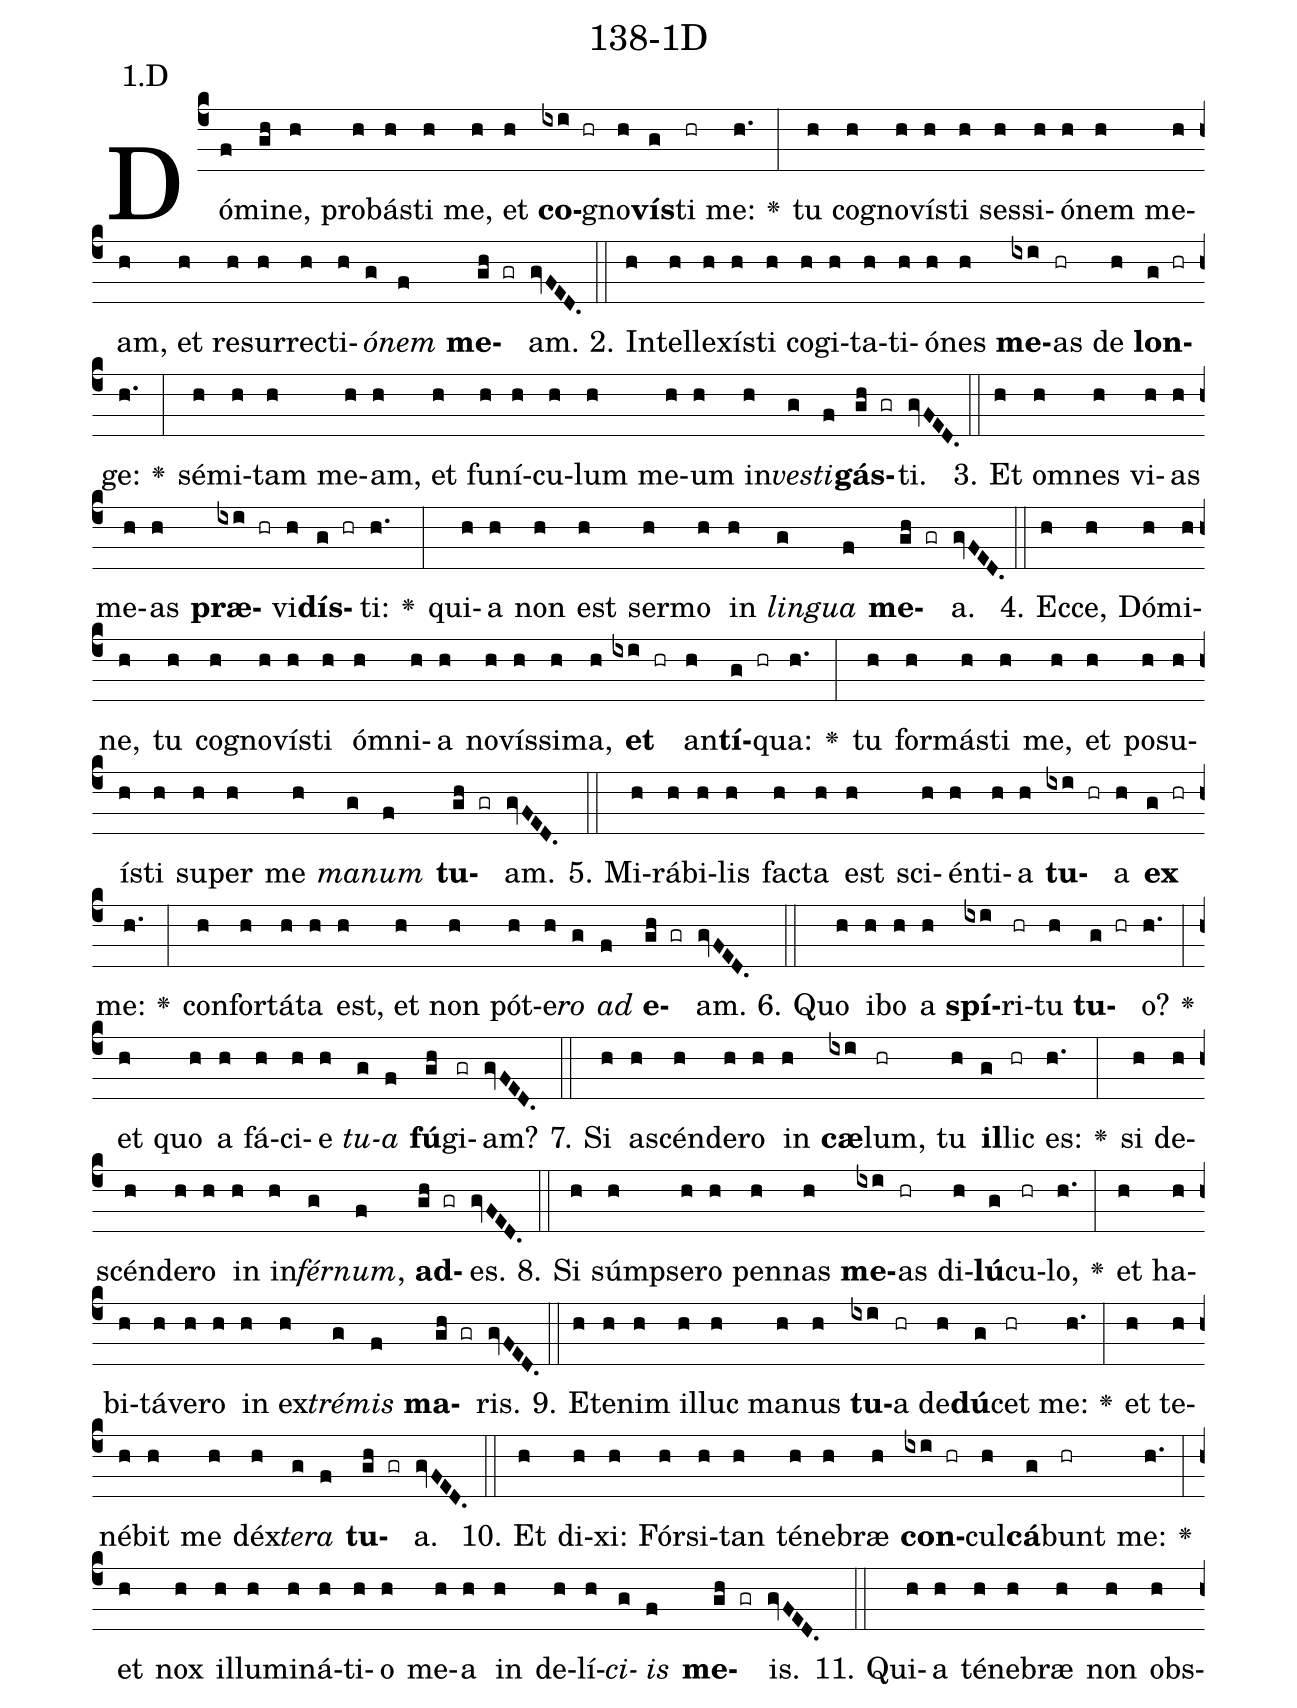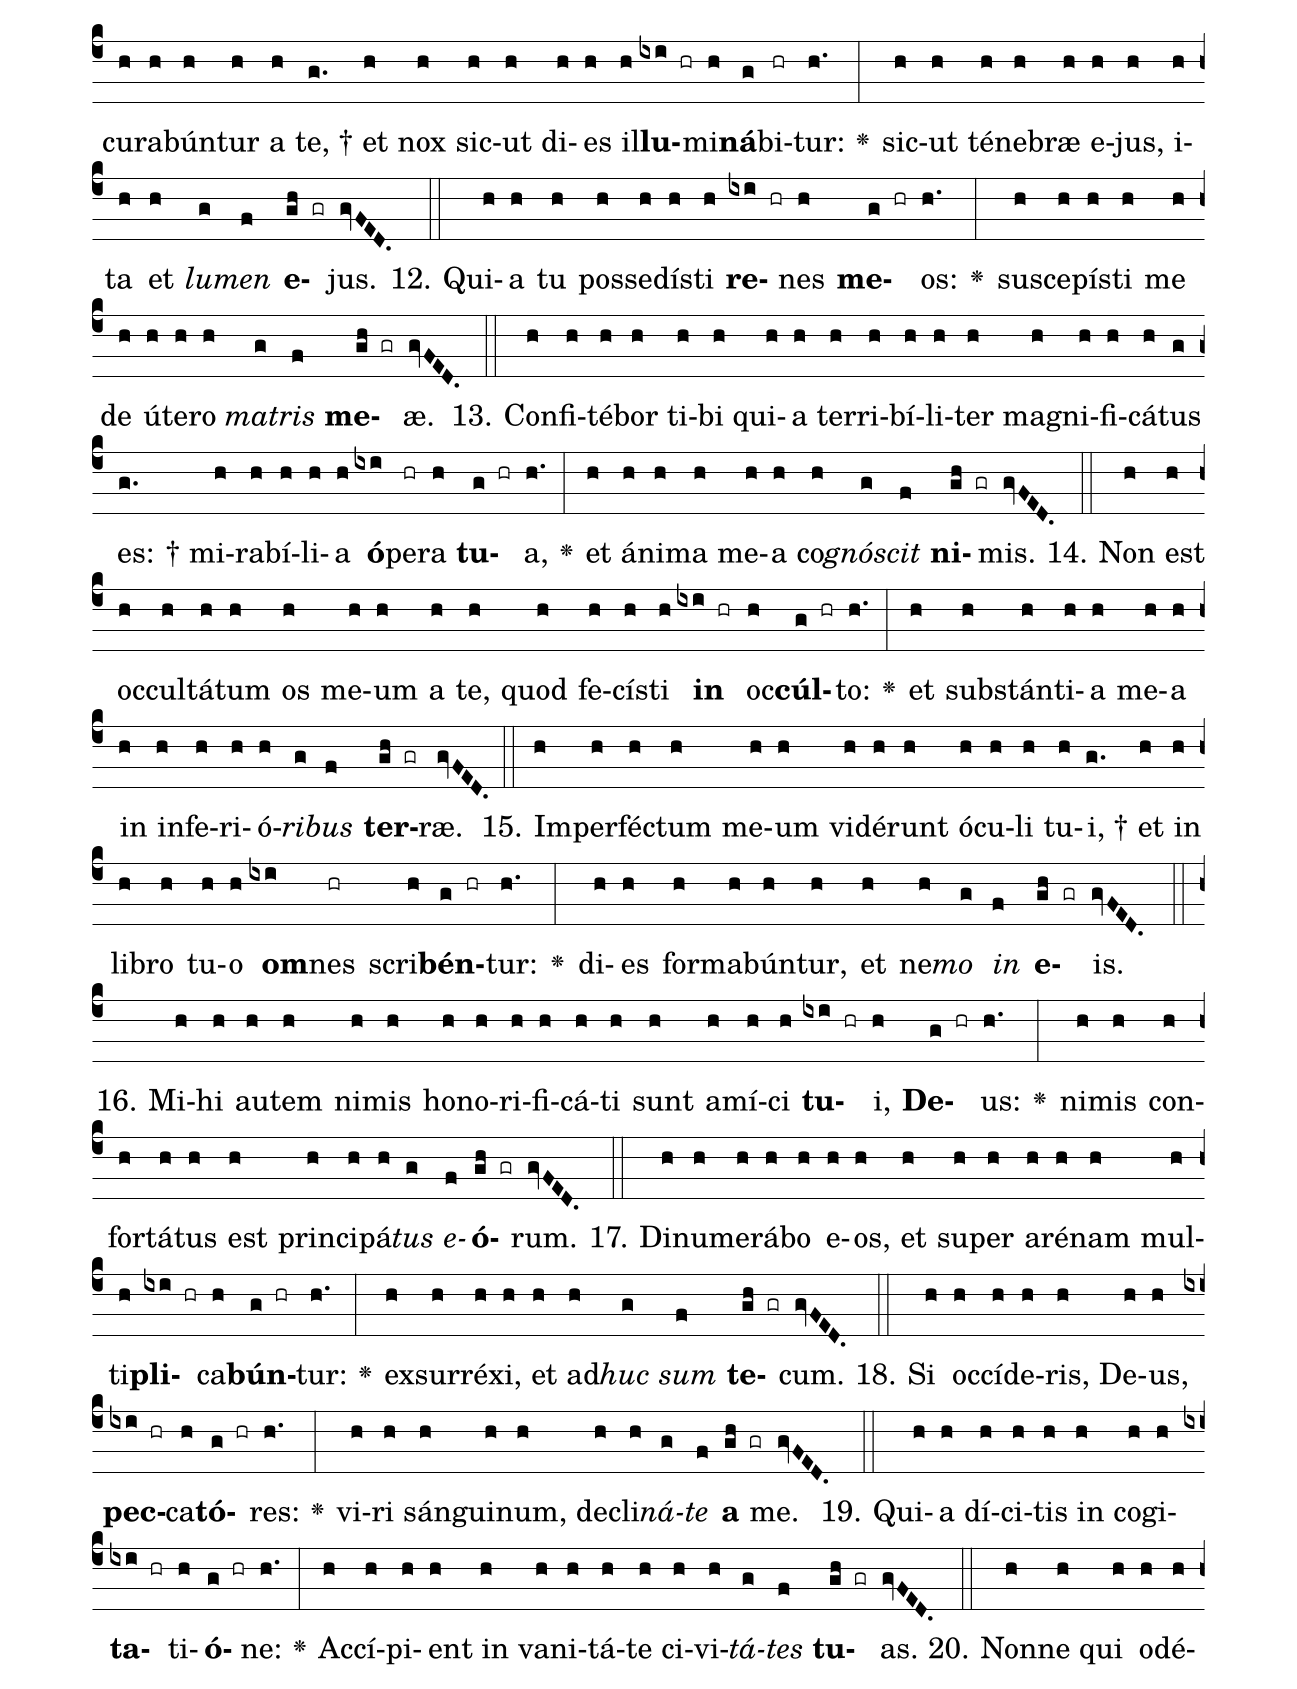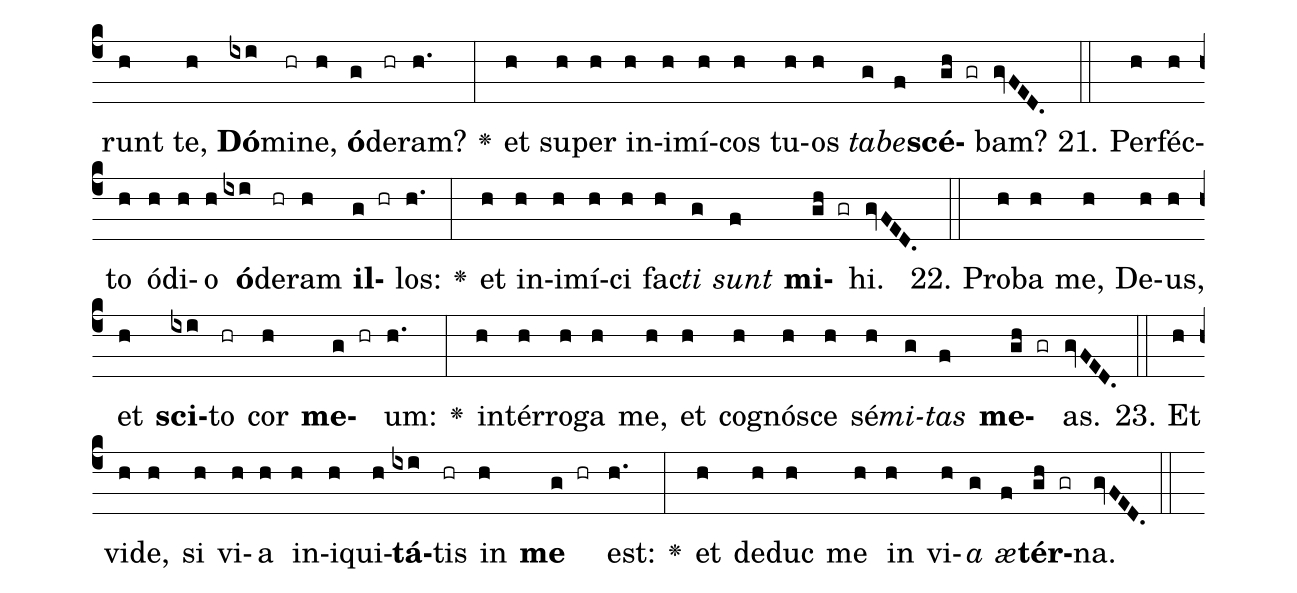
name: 138-1D;
annotation: 1.D;
%%
(c4)Dó(f)mi(gh)ne,(h) pro(h)bás(h)ti(h) me,(h) et(h) <b>co</b>(ixi hr)gno(h)<b>vís</b>(g)ti(hr) me:(h.) <v>\greheightstar</v>(:) tu(h) co(h)gno(h)vís(h)ti(h) ses(h)si(h)ó(h)nem(h) me(h)am,(h) et(h) re(h)sur(h)rec(h)ti(h)<i>ó</i>(g)<i>nem</i>(f) <b>me</b>(gh gr)am.(gvFED.) (::)
2. In(h)tel(h)le(h)xís(h)ti(h) co(h)gi(h)ta(h)ti(h)ó(h)nes(h) <b>me</b>(ixi)as(hr) de(h) <b>lon</b>(g hr)ge:(h.) <v>\greheightstar</v>(:) sé(h)mi(h)tam(h) me(h)am,(h) et(h) fu(h)ní(h)cu(h)lum(h) me(h)um(h) in(h)<i>ves</i>(g)<i>ti</i>(f)<b>gás</b>(gh gr)ti.(gvFED.) (::)
3. Et(h) om(h)nes(h) vi(h)as(h) me(h)as(h) <b>præ</b>(ixi hr)vi(h)<b>dís</b>(g hr)ti:(h.) <v>\greheightstar</v>(:) qui(h)a(h) non(h) est(h) ser(h)mo(h) in(h) <i>lin</i>(g)<i>gua</i>(f) <b>me</b>(gh gr)a.(gvFED.) (::)
4. Ec(h)ce,(h) Dó(h)mi(h)ne,(h) tu(h) co(h)gno(h)vís(h)ti(h) óm(h)ni(h)a(h) no(h)vís(h)si(h)ma,(h) <b>et</b>(ixi hr) an(h)<b>tí</b>(g hr)qua:(h.) <v>\greheightstar</v>(:) tu(h) for(h)más(h)ti(h) me,(h) et(h) po(h)su(h)ís(h)ti(h) su(h)per(h) me(h) <i>ma</i>(g)<i>num</i>(f) <b>tu</b>(gh gr)am.(gvFED.) (::)
5. Mi(h)rá(h)bi(h)lis(h) fac(h)ta(h) est(h) sci(h)én(h)ti(h)a(h) <b>tu</b>(ixi hr)a(h) <b>ex</b>(g hr) me:(h.) <v>\greheightstar</v>(:) con(h)for(h)tá(h)ta(h) est,(h) et(h) non(h) pót(h)e(h)<i>ro</i>(g) <i>ad</i>(f) <b>e</b>(gh gr)am.(gvFED.) (::)
6. Quo(h) i(h)bo(h) a(h) <b>spí</b>(ixi)ri(hr)tu(h) <b>tu</b>(g hr)o?(h.) <v>\greheightstar</v>(:) et(h) quo(h) a(h) fá(h)ci(h)e(h) <i>tu</i>(g)<i>a</i>(f) <b>fú</b>(gh)gi(gr)am?(gvFED.) (::)
7. Si(h) a(h)scén(h)de(h)ro(h) in(h) <b>cæ</b>(ixi)lum,(hr) tu(h) <b>il</b>(g)lic(hr) es:(h.) <v>\greheightstar</v>(:) si(h) de(h)scén(h)de(h)ro(h) in(h) in(h)<i>fér</i>(g)<i>num</i>,(f) <b>ad</b>(gh gr)es.(gvFED.) (::)
8. Si(h) súmp(h)se(h)ro(h) pen(h)nas(h) <b>me</b>(ixi)as(hr) di(h)<b>lú</b>(g)cu(hr)lo,(h.) <v>\greheightstar</v>(:) et(h) ha(h)bi(h)tá(h)ve(h)ro(h) in(h) ex(h)<i>tré</i>(g)<i>mis</i>(f) <b>ma</b>(gh gr)ris.(gvFED.) (::)
9. Et(h)e(h)nim(h) il(h)luc(h) ma(h)nus(h) <b>tu</b>(ixi)a(hr) de(h)<b>dú</b>(g)cet(hr) me:(h.) <v>\greheightstar</v>(:) et(h) te(h)né(h)bit(h) me(h) déx(h)<i>te</i>(g)<i>ra</i>(f) <b>tu</b>(gh gr)a.(gvFED.) (::)
10. Et(h) di(h)xi:(h) Fór(h)si(h)tan(h) té(h)ne(h)bræ(h) <b>con</b>(ixi hr)cul(h)<b>cá</b>(g)bunt(hr) me:(h.) <v>\greheightstar</v>(:) et(h) nox(h) il(h)lu(h)mi(h)ná(h)ti(h)o(h) me(h)a(h) in(h) de(h)lí(h)<i>ci</i>(g)<i>is</i>(f) <b>me</b>(gh gr)is.(gvFED.) (::)
11. Qui(h)a(h) té(h)ne(h)bræ(h) non(h) obs(h)cu(h)ra(h)bún(h)tur(h) a(h) te, †(g.) et(h) nox(h) sic(h)ut(h) di(h)es(h) il(h)<b>lu</b>(ixi hr)mi(h)<b>ná</b>(g)bi(hr)tur:(h.) <v>\greheightstar</v>(:) sic(h)ut(h) té(h)ne(h)bræ(h) e(h)jus,(h) i(h)ta(h) et(h) <i>lu</i>(g)<i>men</i>(f) <b>e</b>(gh gr)jus.(gvFED.) (::)
12. Qui(h)a(h) tu(h) pos(h)se(h)dís(h)ti(h) <b>re</b>(ixi hr)nes(h) <b>me</b>(g hr)os:(h.) <v>\greheightstar</v>(:) su(h)sce(h)pís(h)ti(h) me(h) de(h) ú(h)te(h)ro(h) <i>ma</i>(g)<i>tris</i>(f) <b>me</b>(gh gr)æ.(gvFED.) (::)
13. Con(h)fi(h)té(h)bor(h) ti(h)bi(h) qui(h)a(h) ter(h)ri(h)bí(h)li(h)ter(h) ma(h)gni(h)fi(h)cá(h)tus(g) es: †(g.) mi(h)ra(h)bí(h)li(h)a(h) <b>ó</b>(ixi)pe(hr)ra(h) <b>tu</b>(g hr)a,(h.) <v>\greheightstar</v>(:) et(h) á(h)ni(h)ma(h) me(h)a(h) co(h)<i>gnó</i>(g)<i>scit</i>(f) <b>ni</b>(gh gr)mis.(gvFED.) (::)
14. Non(h) est(h) oc(h)cul(h)tá(h)tum(h) os(h) me(h)um(h) a(h) te,(h) quod(h) fe(h)cís(h)ti(h) <b>in</b>(ixi hr) oc(h)<b>cúl</b>(g hr)to:(h.) <v>\greheightstar</v>(:) et(h) sub(h)stán(h)ti(h)a(h) me(h)a(h) in(h) in(h)fe(h)ri(h)ó(h)<i>ri</i>(g)<i>bus</i>(f) <b>ter</b>(gh gr)ræ.(gvFED.) (::)
15. Im(h)per(h)féc(h)tum(h) me(h)um(h) vi(h)dé(h)runt(h) ó(h)cu(h)li(h) tu(h)i, †(g.) et(h) in(h) li(h)bro(h) tu(h)o(h) <b>om</b>(ixi)nes(hr) scri(h)<b>bén</b>(g hr)tur:(h.) <v>\greheightstar</v>(:) di(h)es(h) for(h)ma(h)bún(h)tur,(h) et(h) ne(h)<i>mo</i>(g) <i>in</i>(f) <b>e</b>(gh gr)is.(gvFED.) (::)
16. Mi(h)hi(h) au(h)tem(h) ni(h)mis(h) ho(h)no(h)ri(h)fi(h)cá(h)ti(h) sunt(h) a(h)mí(h)ci(h) <b>tu</b>(ixi hr)i,(h) <b>De</b>(g hr)us:(h.) <v>\greheightstar</v>(:) ni(h)mis(h) con(h)for(h)tá(h)tus(h) est(h) prin(h)ci(h)pá(h)<i>tus</i>(g) <i>e</i>(f)<b>ó</b>(gh gr)rum.(gvFED.) (::)
17. Di(h)nu(h)me(h)rá(h)bo(h) e(h)os,(h) et(h) su(h)per(h) a(h)ré(h)nam(h) mul(h)ti(h)<b>pli</b>(ixi hr)ca(h)<b>bún</b>(g hr)tur:(h.) <v>\greheightstar</v>(:) ex(h)sur(h)ré(h)xi,(h) et(h) ad(h)<i>huc</i>(g) <i>sum</i>(f) <b>te</b>(gh gr)cum.(gvFED.) (::)
18. Si(h) oc(h)cí(h)de(h)ris,(h) De(h)us,(h) <b>pec</b>(ixi hr)ca(h)<b>tó</b>(g hr)res:(h.) <v>\greheightstar</v>(:) vi(h)ri(h) sán(h)gui(h)num,(h) de(h)cli(h)<i>ná</i>(g)<i>te</i>(f) <b>a</b>(gh gr) me.(gvFED.) (::)
19. Qui(h)a(h) dí(h)ci(h)tis(h) in(h) co(h)gi(h)<b>ta</b>(ixi hr)ti(h)<b>ó</b>(g hr)ne:(h.) <v>\greheightstar</v>(:) Ac(h)cí(h)pi(h)ent(h) in(h) va(h)ni(h)tá(h)te(h) ci(h)vi(h)<i>tá</i>(g)<i>tes</i>(f) <b>tu</b>(gh gr)as.(gvFED.) (::)
20. Non(h)ne(h) qui(h) o(h)dé(h)runt(h) te,(h) <b>Dó</b>(ixi)mi(hr)ne,(h) <b>ó</b>(g)de(hr)ram?(h.) <v>\greheightstar</v>(:) et(h) su(h)per(h) in(h)i(h)mí(h)cos(h) tu(h)os(h) <i>ta</i>(g)<i>be</i>(f)<b>scé</b>(gh gr)bam?(gvFED.) (::)
21. Per(h)féc(h)to(h) ó(h)di(h)o(h) <b>ó</b>(ixi)de(hr)ram(h) <b>il</b>(g hr)los:(h.) <v>\greheightstar</v>(:) et(h) in(h)i(h)mí(h)ci(h) fac(h)<i>ti</i>(g) <i>sunt</i>(f) <b>mi</b>(gh gr)hi.(gvFED.) (::)
22. Pro(h)ba(h) me,(h) De(h)us,(h) et(h) <b>sci</b>(ixi)to(hr) cor(h) <b>me</b>(g hr)um:(h.) <v>\greheightstar</v>(:) in(h)tér(h)ro(h)ga(h) me,(h) et(h) co(h)gnó(h)sce(h) sé(h)<i>mi</i>(g)<i>tas</i>(f) <b>me</b>(gh gr)as.(gvFED.) (::)
23. Et(h) vi(h)de,(h) si(h) vi(h)a(h) in(h)i(h)qui(h)<b>tá</b>(ixi)tis(hr) in(h) <b>me</b>(g hr) est:(h.) <v>\greheightstar</v>(:) et(h) de(h)duc(h) me(h) in(h) vi(h)<i>a</i>(g) <i>æ</i>(f)<b>tér</b>(gh gr)na.(gvFED.) (::)
